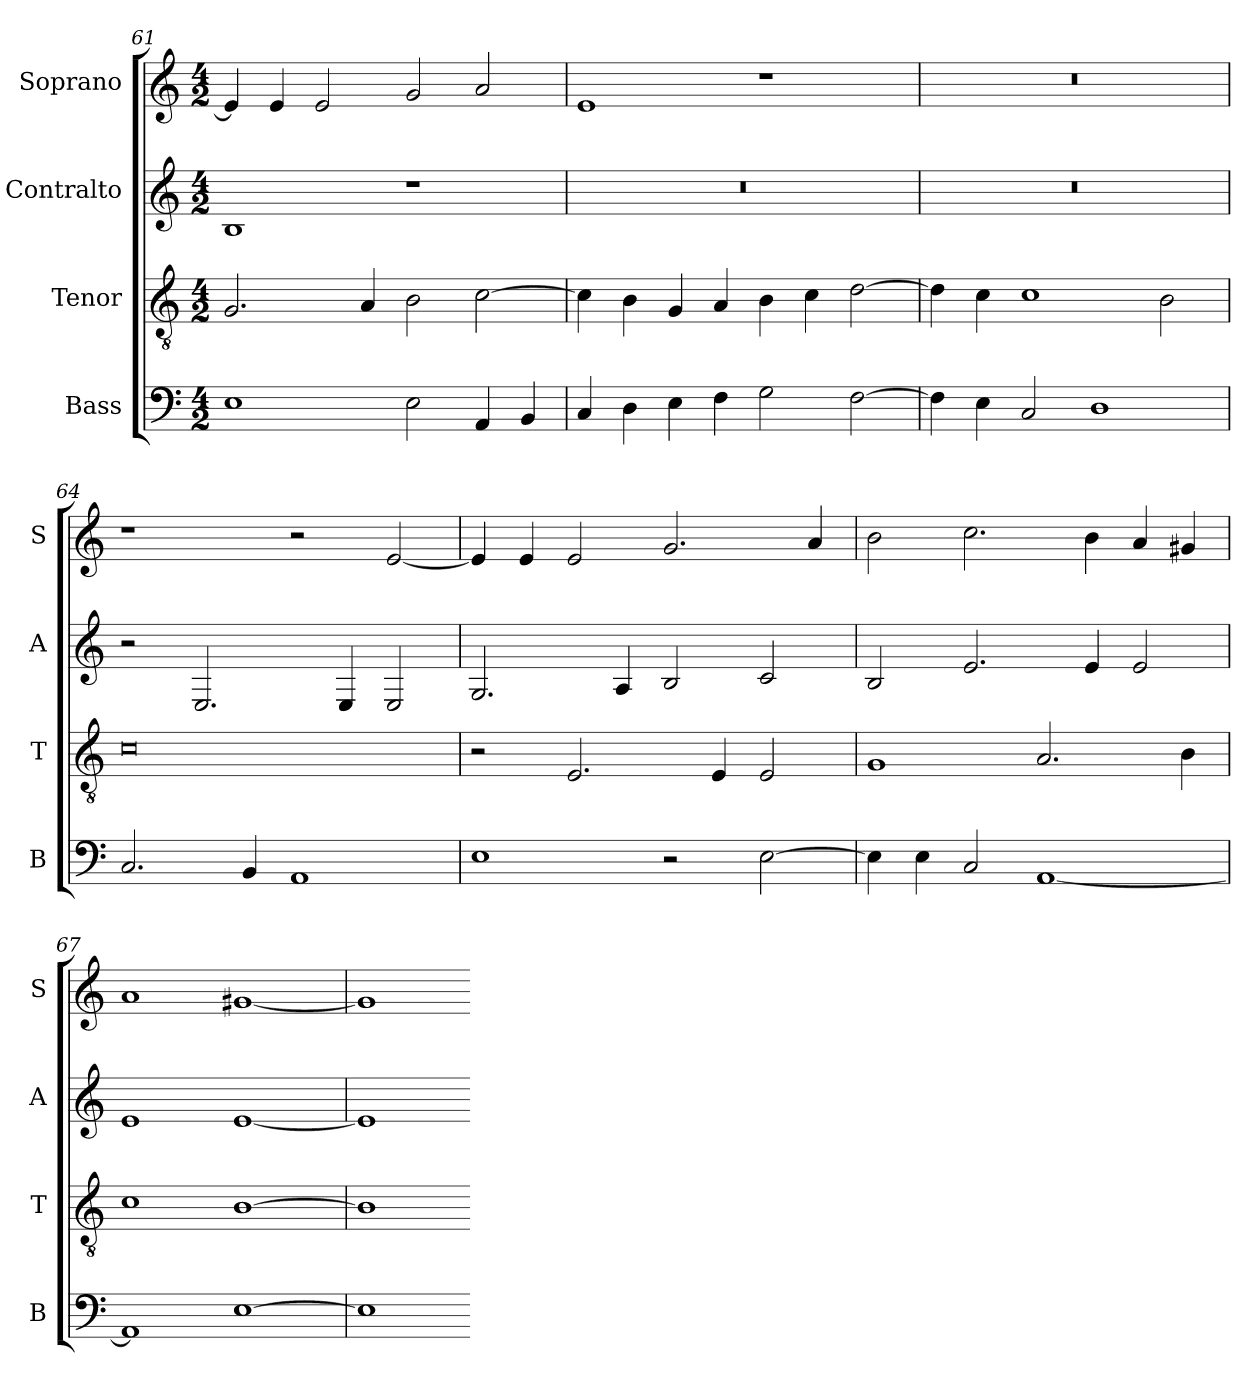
**kern	**kern	**kern	**kern
*part4	*part3	*part2	*part1
*staff4	*staff3	*staff2	*staff1
*I"Bass	*I"Tenor	*I"Contralto	*I"Soprano
*I'B	*I'T	*I'A	*I'S
*clefF4	*clefGv2	*clefG2	*clefG2
*k[]	*k[]	*k[]	*k[]
*A:aeo	*A:aeo	*A:aeo	*A:aeo
*M4/2	*M4/2	*M4/2	*M4/2
=61	=61	=61	=61
1E	2.G	1B	4e]
.	.	.	4e
.	.	.	2e
.	4A	.	.
2E	2B	1r	2g
4AA	[2c	.	2a
4BB	.	.	.
=62	=62	=62	=62
4C	4c]	0r	1e
4D	4B	.	.
4E	4G	.	.
4F	4A	.	.
2G	4B	.	1r
.	4c	.	.
[2F	[2d	.	.
=63	=63	=63	=63
4F]	4d]	0r	0r
4E	4c	.	.
2C	1c	.	.
1D	.	.	.
.	2B	.	.
=64	=64	=64	=64
2.C	0c	2r	1r
.	.	2.E	.
4BB	.	.	.
1AA	.	.	2r
.	.	4E	.
.	.	2E	[2e
=65	=65	=65	=65
1E	2r	2.G	4e]
.	.	.	4e
.	2.E	.	2e
.	.	4A	.
2r	.	2B	2.g
.	4E	.	.
[2E	2E	2c	.
.	.	.	4a
=66	=66	=66	=66
4E]	1G	2B	2b
4E	.	.	.
2C	.	2.e	2.cc
[1AA	2.A	.	.
.	.	4e	4b
.	.	2e	4a
.	4B	.	4g#X
=67	=67	=67	=67
1AA]	1c	1e	1a
[1E	[1B	[1e	[1g#X
=68	=68	=68	=68
1E]	1B]	1e]	1g#]
=-	=-	=-	=-
*-	*-	*-	*-
